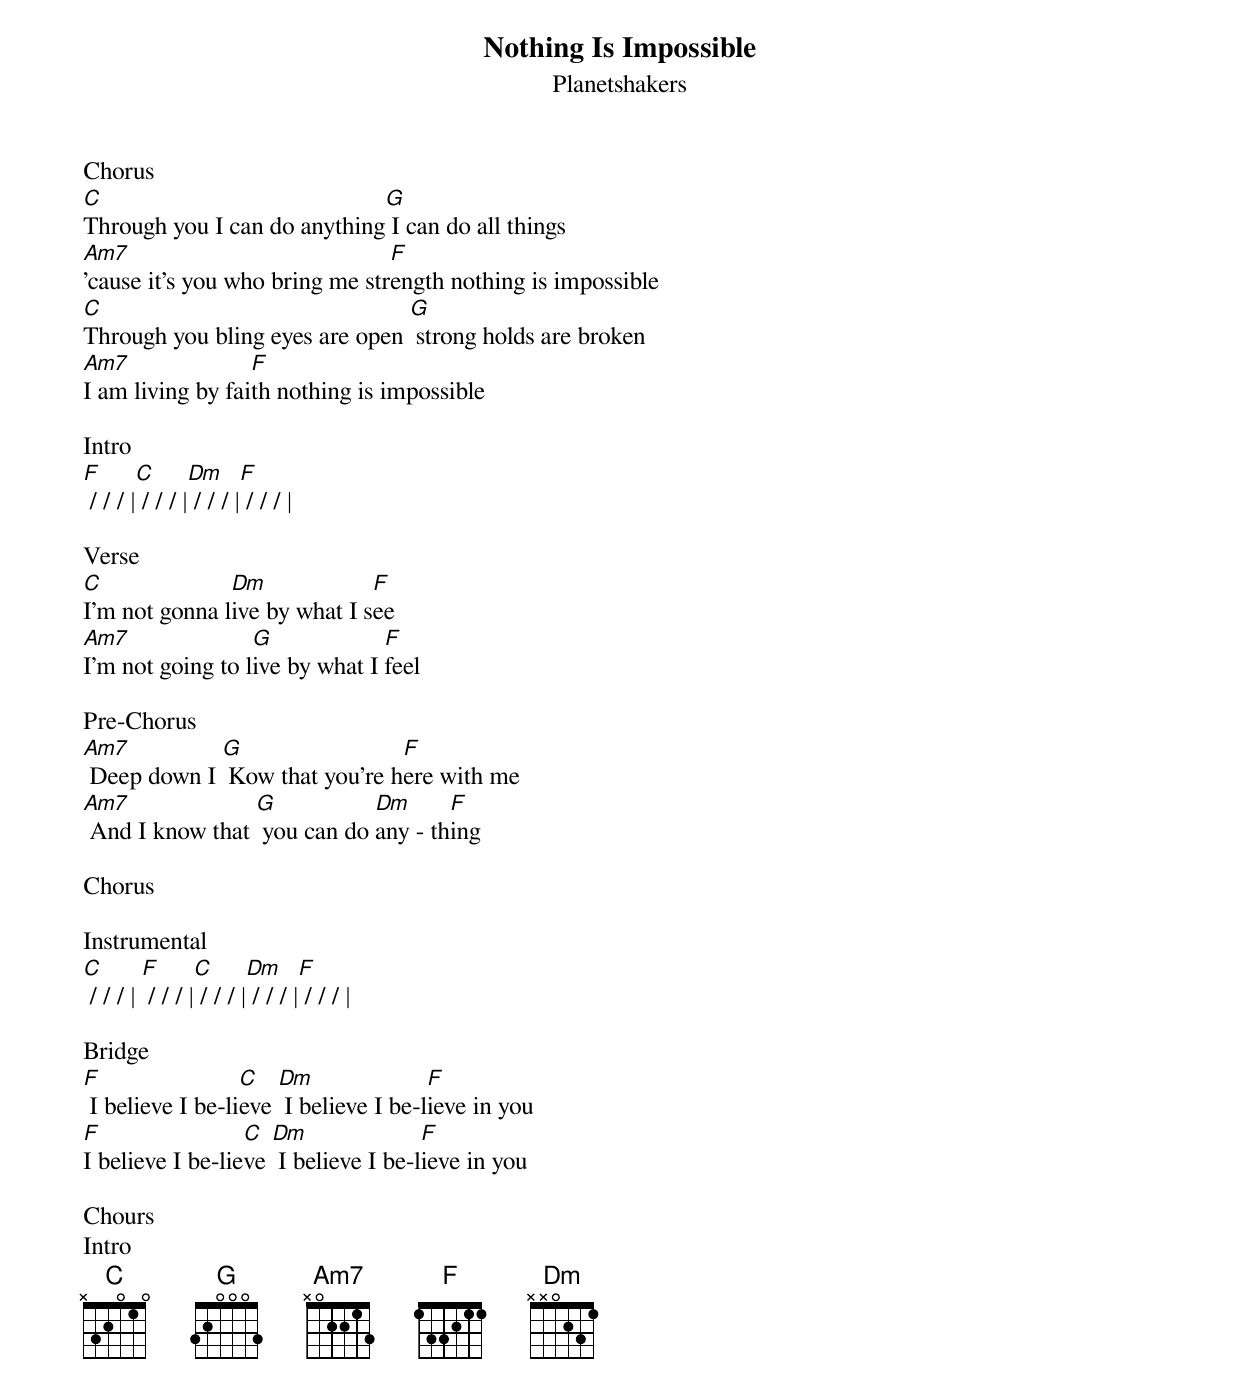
{t:Nothing Is Impossible}
{st:Planetshakers}

Chorus
[C]Through you I can do anything[G] I can do all things
[Am7]'cause it's you who bring me str[F]ength nothing is impossible
[C]Through you bling eyes are open [G] strong holds are broken
[Am7]I am living by fai[F]th nothing is impossible

Intro
[F] / / / |[C] / / / |[Dm] / / / |[F] / / / |

Verse
[C]I'm not gonna l[Dm]ive by what I s[F]ee
[Am7]I'm not going to l[G]ive by what I [F]feel

Pre-Chorus
[Am7] Deep down I [G] Kow that you're h[F]ere with me
[Am7] And I know that [G] you can do [Dm]any - th[F]ing

Chorus

Instrumental
[C] / / / | [F] / / / |[C] / / / |[Dm] / / / |[F] / / / |

Bridge
[F] I believe I be-li[C]eve [Dm] I believe I be-l[F]ieve in you
[F]I believe I be-lie[C]ve [Dm] I believe I be-l[F]ieve in you

Chours
Intro
